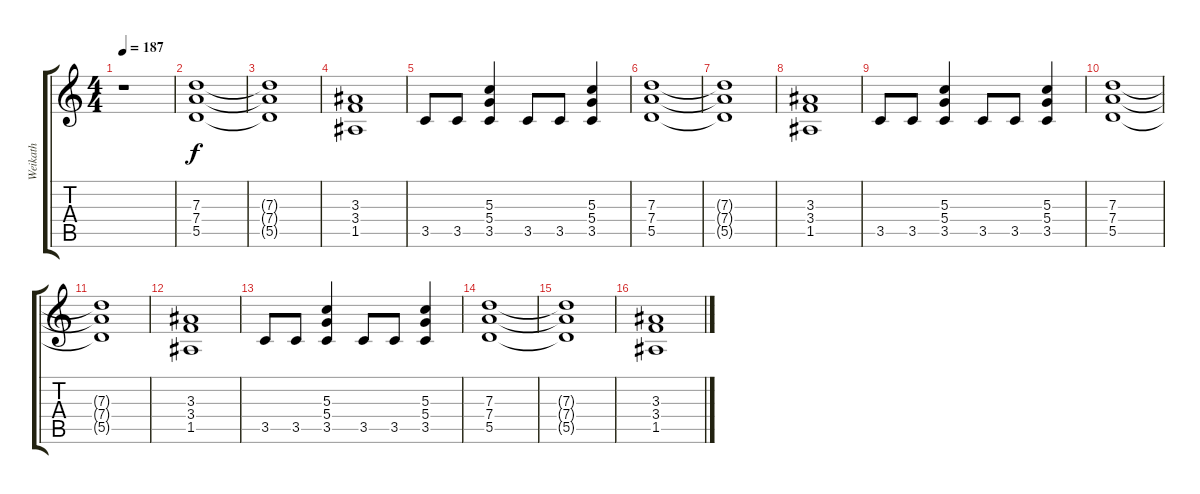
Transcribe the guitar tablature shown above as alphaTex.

\track ("Weikath" "Weikath") {instrument distortionguitar}
\staff {score tabs}
\tuning (E4 B3 G3 D3 A2 E2) {hide}
\ts (4 4)
\tempo 187
\clef g2
\ks c
r.1{dy f instrument distortionguitar} |
(7.3 7.4 5.5).1 |
(7.3{t} 7.4{t} 5.5{t}).1 |
(3.3 3.4 1.5).1 |
3.5.8 3.5.8 (5.3 5.4 3.5).4 3.5.8 3.5.8 (5.3 5.4 3.5).4 |
(7.3 7.4 5.5).1 |
(7.3{t} 7.4{t} 5.5{t}).1 |
(3.3 3.4 1.5).1 |
3.5.8 3.5.8 (5.3 5.4 3.5).4 3.5.8 3.5.8 (5.3 5.4 3.5).4 |
(7.3 7.4 5.5).1 |
(7.3{t} 7.4{t} 5.5{t}).1 |
(3.3 3.4 1.5).1 |
3.5.8 3.5.8 (5.3 5.4 3.5).4 3.5.8 3.5.8 (5.3 5.4 3.5).4 |
(7.3 7.4 5.5).1 |
(7.3{t} 7.4{t} 5.5{t}).1 |
(3.3 3.4 1.5).1
